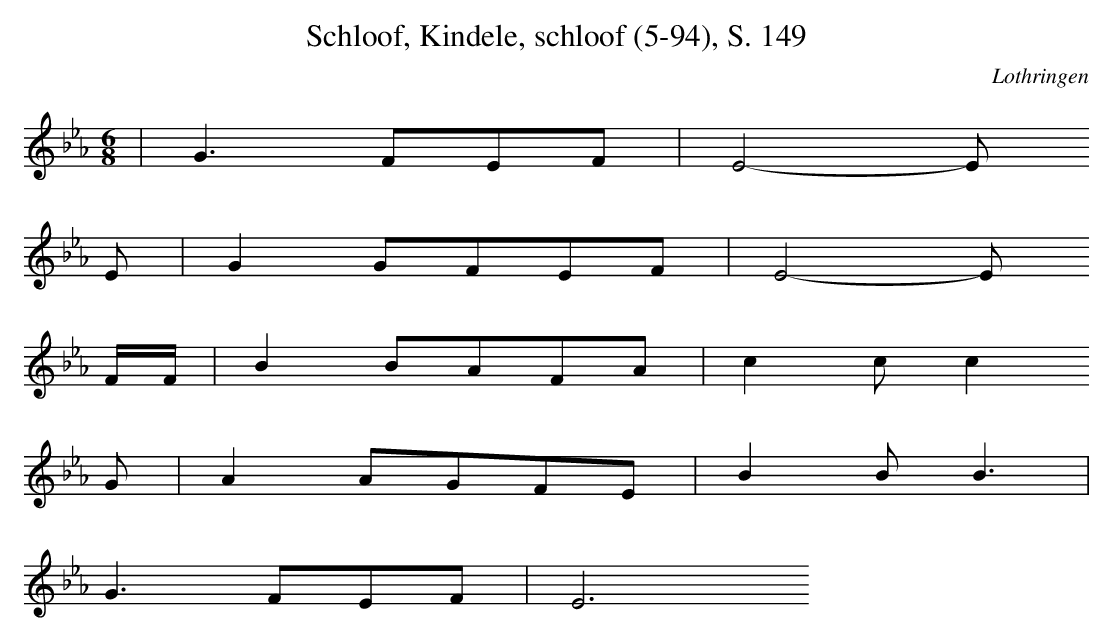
X:1
T: Schloof, Kindele, schloof (5-94), S. 149
O: Lothringen
M: 6/8
L: 1/16
K: Eb
 | G6F2E2F2 | E8-E2
E2 | G4G2F2E2F2 | E8-E2
FF | B4B2A2F2A2 | c4c2c4
G2 | A4A2G2F2E2 | B4B2B6 |
G6F2E2F2 | E12
